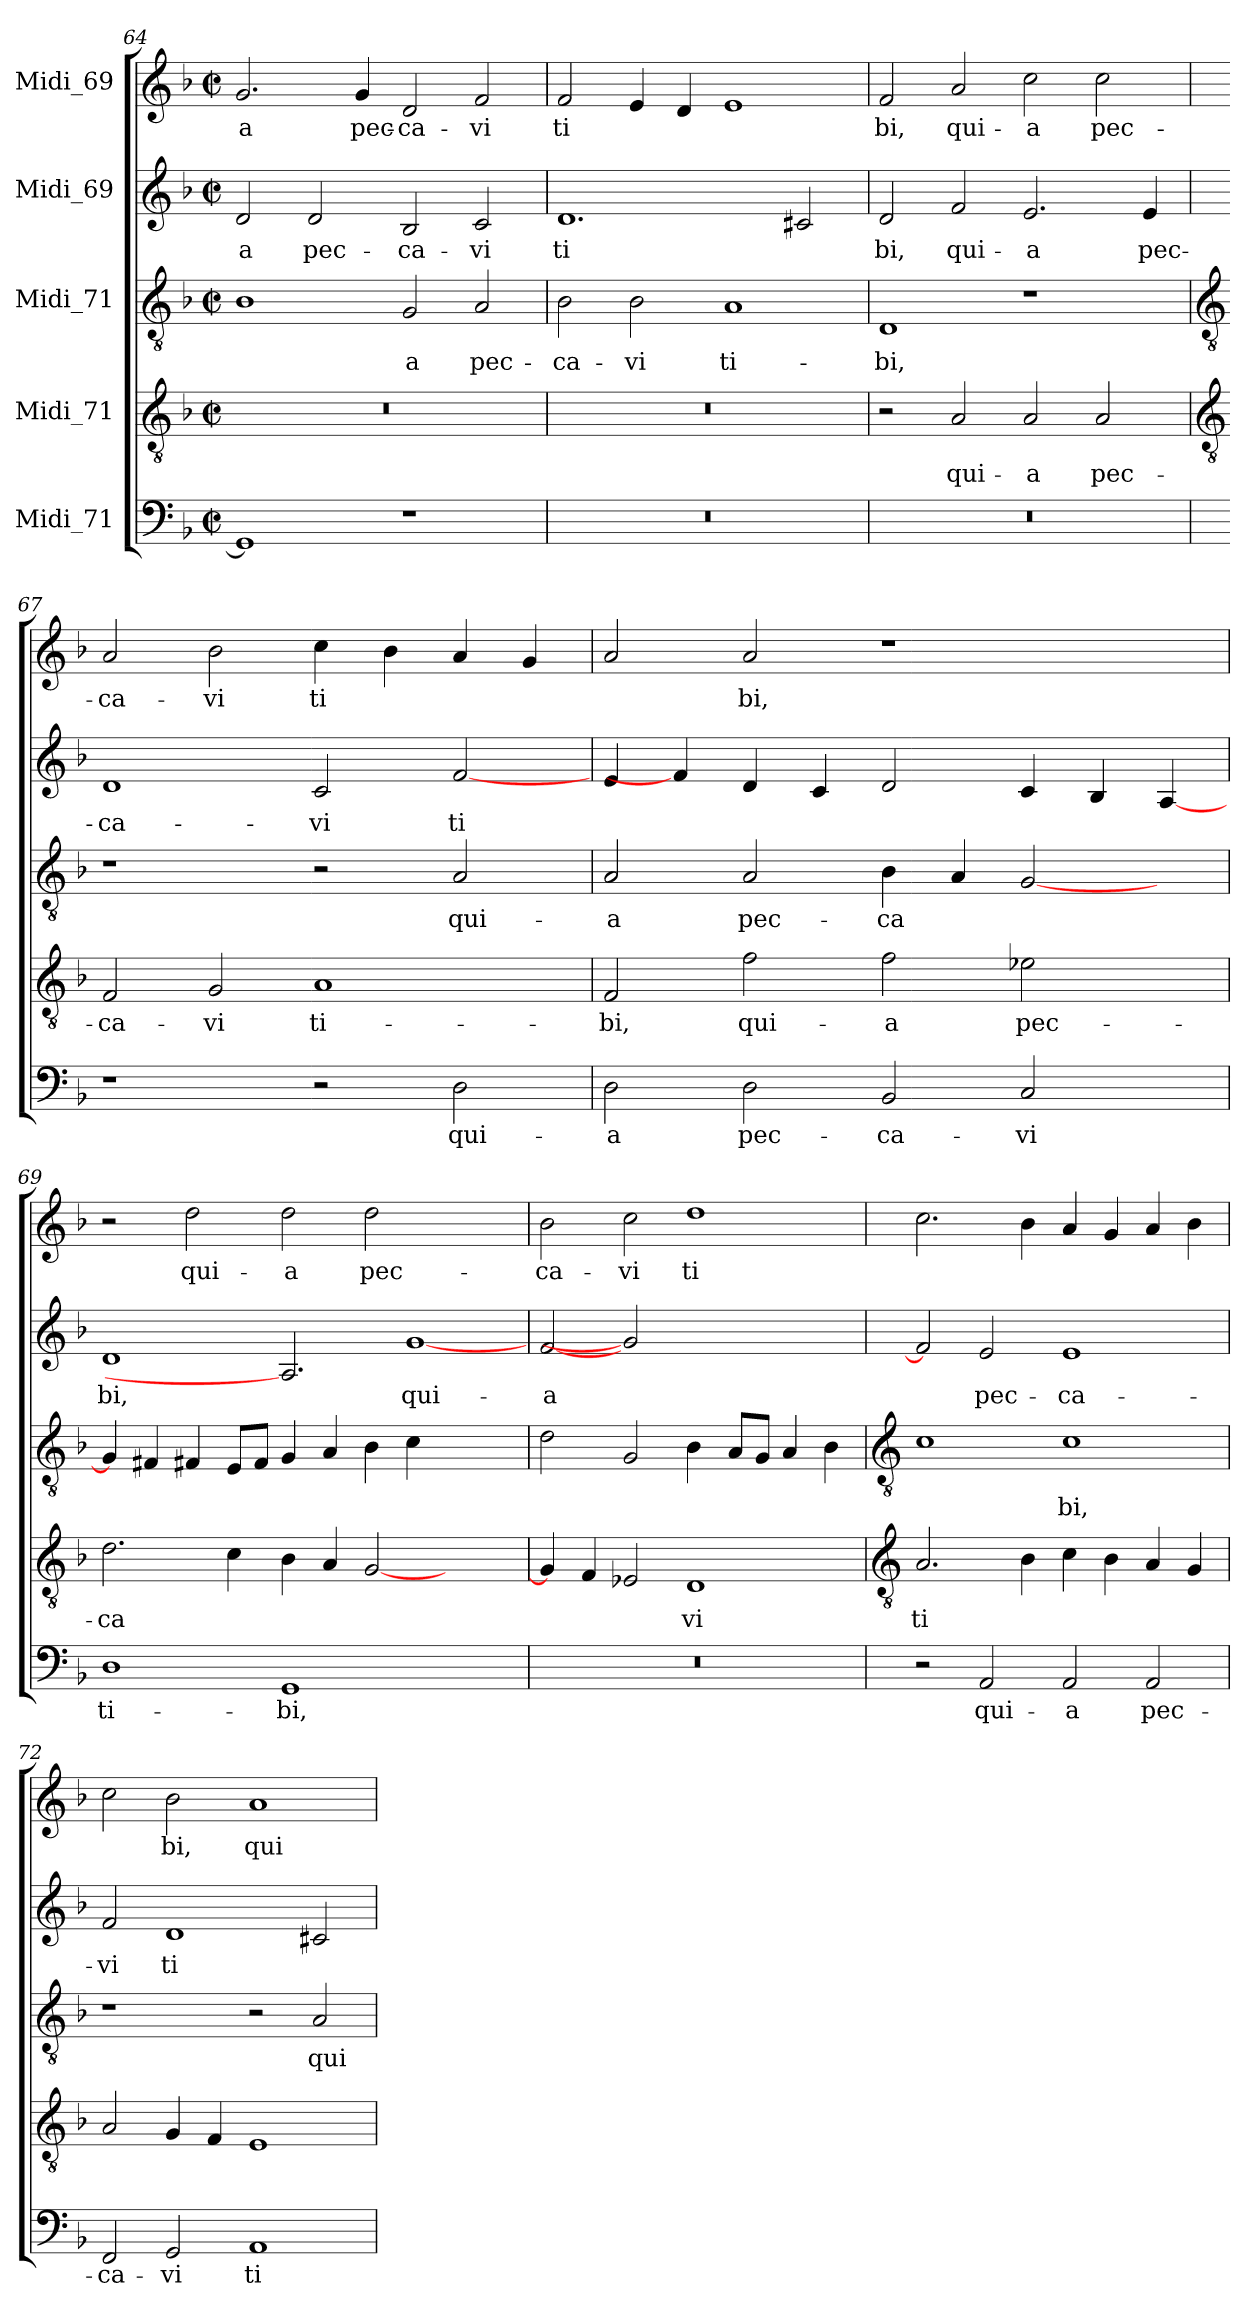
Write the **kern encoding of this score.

**kern	**text	**kern	**text	**kern	**text	**kern	**text	**kern	**text
*part5	*part5	*part4	*part4	*part3	*part3	*part2	*part2	*part1	*part1
*staff5	*staff5	*staff4	*staff4	*staff3	*staff3	*staff2	*staff2	*staff1	*staff1
*I"Midi_71	*	*I"Midi_71	*	*I"Midi_71	*	*I"Midi_69	*	*I"Midi_69	*
*clefF4	*	*clefGv2	*	*clefGv2	*	*clefG2	*	*clefG2	*
*k[b-]	*	*k[b-]	*	*k[b-]	*	*k[b-]	*	*k[b-]	*
*F:	*	*F:	*	*F:	*	*F:	*	*F:	*
*M4/2	*	*M4/2	*	*M4/2	*	*M4/2	*	*M4/2	*
*met(c|)	*	*met(c|)	*	*met(c|)	*	*met(c|)	*	*met(c|)	*
=64	=64	=64	=64	=64	=64	=64	=64	=64	=64
!	!	!	!	!	!	!	!LO:LY:b	!	!LO:LY:b
1GG]	.	0r	.	1B-	.	2d	-a	2.g	-a
!	!	!	!	!	!	!	!LO:LY:b	!	!
.	.	.	.	.	.	2d	pec-	.	.
!	!	!	!	!	!	!	!	!	!LO:LY:b
.	.	.	.	.	.	.	.	4g	pec-
!	!	!	!	!	!LO:LY:b	!	!LO:LY:b	!	!LO:LY:b
1r	.	.	.	2G	a	2B-	-ca-	2d	-ca-
!	!	!	!	!	!LO:LY:b	!	!LO:LY:b	!	!LO:LY:b
.	.	.	.	2A	pec-	2c	-vi	2f	-vi
=65	=65	=65	=65	=65	=65	=65	=65	=65	=65
!	!	!	!	!	!LO:LY:b	!	!LO:LY:b	!	!LO:LY:b
0r	.	0r	.	2B-	-ca-	1.d	ti	2f	ti
!	!	!	!	!	!LO:LY:b	!	!	!	!
.	.	.	.	2B-	-vi	.	.	4e	.
.	.	.	.	.	.	.	.	4d	.
!	!	!	!	!	!LO:LY:b	!	!	!	!
.	.	.	.	1A	ti-	.	.	1e	.
.	.	.	.	.	.	2c#X	.	.	.
=66	=66	=66	=66	=66	=66	=66	=66	=66	=66
!	!	!	!	!	!LO:LY:b	!	!LO:LY:b	!	!LO:LY:b
0r	.	2r	.	1D	-bi,	2d	bi,	2f	bi,
!	!	!	!LO:LY:b	!	!	!	!LO:LY:b	!	!LO:LY:b
.	.	2A	qui-	.	.	2f	qui-	2a	qui-
!	!	!	!LO:LY:b	!	!	!	!LO:LY:b	!	!LO:LY:b
.	.	2A	-a	1r	.	2.e	-a	2cc	-a
!	!	!	!LO:LY:b	!	!	!	!	!	!LO:LY:b
.	.	2A	pec-	.	.	.	.	2cc	pec-
!	!	!	!	!	!	!	!LO:LY:b	!	!
.	.	.	.	.	.	4e	pec-	.	.
!!LO:LB:g=z
=67	=67	=67	=67	=67	=67	=67	=67	=67	=67
*	*	*clefGv2	*	*clefGv2	*	*	*	*	*
!	!	!	!LO:LY:b	!	!	!	!LO:LY:b	!	!LO:LY:b
1r	.	2F	-ca-	1r	.	1d	-ca-	2a	-ca-
!	!	!	!LO:LY:b	!	!	!	!	!	!LO:LY:b
.	.	2G	-vi	.	.	.	.	2b-	-vi
!	!	!	!LO:LY:b	!	!	!	!LO:LY:b	!	!LO:LY:b
2r	.	1A	ti-	2r	.	2c	-vi	4cc	ti
.	.	.	.	.	.	.	.	4b-	.
!	!LO:LY:b	!	!	!	!LO:LY:b	!	!LO:LY:b	!	!
2D	qui-	.	.	2A	qui-	[2f	ti	4a	.
.	.	.	.	.	.	.	.	4g	.
=68	=68	=68	=68	=68	=68	=68	=68	=68	=68
!	!LO:LY:b	!	!LO:LY:b	!	!LO:LY:b	!	!	!	!
2D	-a	2F	-bi,	2A	-a	4e	.	2a	.
.	.	.	.	.	.	4f]	.	.	.
!	!LO:LY:b	!	!LO:LY:b	!	!LO:LY:b	!	!	!	!LO:LY:b
2D	pec-	2f	qui-	2A	pec-	4d	.	2a	bi,
.	.	.	.	.	.	4c	.	.	.
!	!LO:LY:b	!	!LO:LY:b	!	!LO:LY:b	!	!	!	!
2BB-	-ca-	2f	-a	4B-	-ca	2d	.	1r	.
.	.	.	.	4A	.	.	.	.	.
!	!LO:LY:b	!	!LO:LY:b	!	!	!	!	!	!
2C	-vi	2e-X	pec-	[2G	.	4c	.	.	.
.	.	.	.	.	.	4B-	.	.	.
4ryy	.	4ryy	.	4ryy	.	[4A	.	4ryy	.
=69	=69	=69	=69	=69	=69	=69	=69	=69	=69
!	!LO:LY:b	!	!LO:LY:b	!	!	!	!LO:LY:b	!	!
1D	ti-	2.d	-ca	4G]	.	1d	bi,	2r	.
.	.	.	.	4F#	.	.	.	.	.
!	!	!	!	!	!	!	!	!	!LO:LY:b
.	.	.	.	4F#X	.	.	.	2dd	qui-
.	.	4c	.	8EL	.	.	.	.	.
.	.	.	.	8F#J	.	.	.	.	.
!	!LO:LY:b	!	!	!	!	!	!	!	!LO:LY:b
1GG	-bi,	4B-	.	4G	.	2.A]	.	2dd	-a
.	.	4A	.	4A	.	.	.	.	.
!	!	!	!	!	!	!	!	!	!LO:LY:b
.	.	[2G	.	4B-	.	.	.	2dd	pec-
!	!	!	!	!	!	!	!LO:LY:b	!	!
.	.	.	.	4c	.	[1g	qui-	.	.
2.ryy	.	2.ryy	.	2.ryy	.	.	.	2.ryy	.
=70	=70	=70	=70	=70	=70	=70	=70	=70	=70
!	!	!	!	!	!	!	!LO:LY:b	!	!LO:LY:b
0r	.	4G]	.	2d	.	[2f	-a	2b-	-ca-
.	.	4F	.	.	.	.	.	.	.
!	!	!	!	!	!	!	!	!	!LO:LY:b
.	.	2E-X	.	2G	.	2g]	.	2cc	-vi
!	!	!	!LO:LY:b	!	!	!	!	!	!LO:LY:b
.	.	1D	vi	4B-	.	1ryy	.	1dd	ti
.	.	.	.	8AL	.	.	.	.	.
.	.	.	.	8GJ	.	.	.	.	.
.	.	.	.	4A	.	.	.	.	.
.	.	.	.	4B-	.	.	.	.	.
!!LO:LB:g=z
=71	=71	=71	=71	=71	=71	=71	=71	=71	=71
*	*	*clefGv2	*	*clefGv2	*	*	*	*	*
!	!	!	!LO:LY:b	!	!	!	!	!	!
2r	.	2.A	ti	1c	.	2f]	.	2.cc	.
!	!LO:LY:b	!	!	!	!	!	!LO:LY:b	!	!
2AA	qui-	.	.	.	.	2e	pec-	.	.
.	.	4B-	.	.	.	.	.	4b-	.
!	!LO:LY:b	!	!	!	!LO:LY:b	!	!LO:LY:b	!	!
2AA	-a	4c	.	1c	bi,	1e	-ca-	4a	.
.	.	4B-	.	.	.	.	.	4g	.
!	!LO:LY:b	!	!	!	!	!	!	!	!
2AA	pec-	4A	.	.	.	.	.	4a	.
.	.	4G	.	.	.	.	.	4b-	.
=72	=72	=72	=72	=72	=72	=72	=72	=72	=72
!	!LO:LY:b	!	!	!	!	!	!LO:LY:b	!	!
2FF	-ca-	2A	.	1r	.	2f	-vi	2cc	.
!	!LO:LY:b	!	!	!	!	!	!LO:LY:b	!	!LO:LY:b
2GG	-vi	4G	.	.	.	1d	ti	2b-	bi,
.	.	4F	.	.	.	.	.	.	.
!	!LO:LY:b	!	!	!	!	!	!	!	!LO:LY:b
1AA	ti-	1E	.	2r	.	.	.	1a	qui-
!	!	!	!	!	!LO:LY:b	!	!	!	!
.	.	.	.	2A	qui-	2c#X	.	.	.
=	=	=	=	=	=	=	=	=	=
*-	*-	*-	*-	*-	*-	*-	*-	*-	*-
